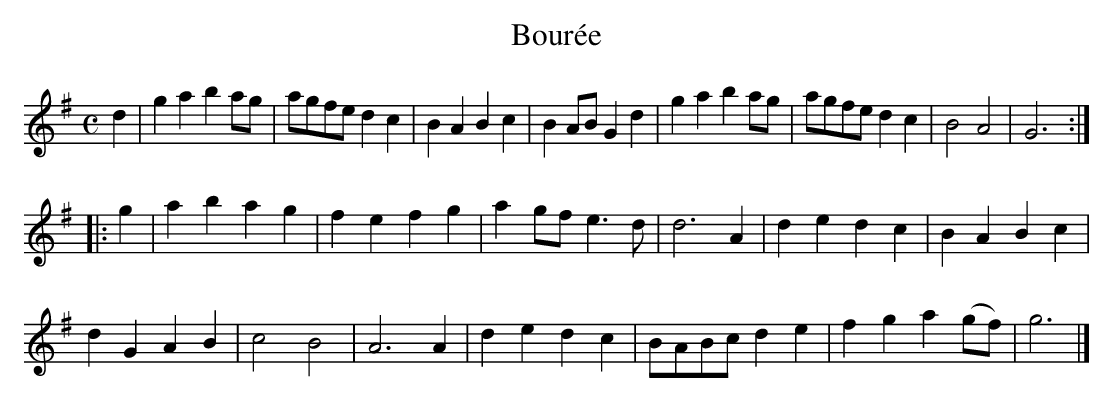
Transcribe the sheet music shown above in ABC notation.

X:1
T:Bour\'ee
M:C
K:Gmaj
d2|g2a2b2ag|agfed2c2|B2A2B2c2|B2ABG2d2|g2a2b2ag|agfed2c2|B4A4|G6:|
|:g2|a2b2a2g2|f2e2f2g2|a2gfe3d|d6A2|d2e2d2c2|B2A2B2c2|
d2G2A2B2|c4B4|A6A2|d2e2d2c2|BABcd2e2|f2g2a2(gf)|g6|]
